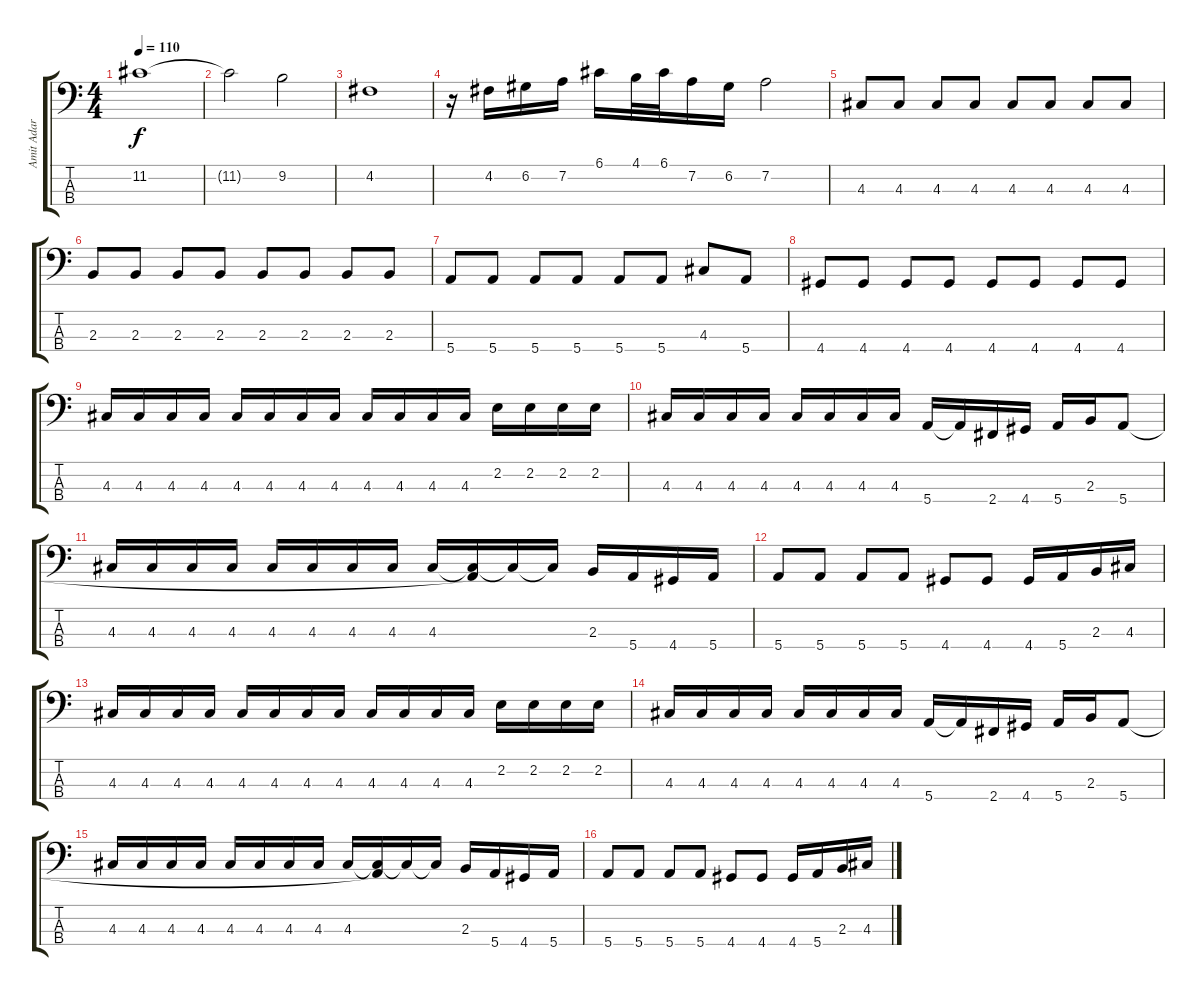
\track ("Amit Adar" "Amit Adar") {instrument electricbassfinger}
\staff {score tabs}
\tuning (G2 D2 A1 E1) {hide}
\ts (4 4)
\tempo 110
\tempo 100
\tempo 110
\clef f4
\ks c
11.2.1{dy f instrument electricbassfinger} |
11.2{t}.2 9.2.2 |
4.2.1 |
r.16 4.2.16 6.2.16 7.2.16 6.1.16 4.1.32 6.1.32 7.2.16 6.2.16 7.2.2 |
4.3.8 4.3.8 4.3.8 4.3.8 4.3.8 4.3.8 4.3.8 4.3.8 |
2.3.8 2.3.8 2.3.8 2.3.8 2.3.8 2.3.8 2.3.8 2.3.8 |
5.4.8 5.4.8 5.4.8 5.4.8 5.4.8 5.4.8 4.3.8 5.4.8 |
4.4.8 4.4.8 4.4.8 4.4.8 4.4.8 4.4.8 4.4.8 4.4.8 |
4.3.16 4.3.16 4.3.16 4.3.16 4.3.16 4.3.16 4.3.16 4.3.16 4.3.16 4.3.16 4.3.16 4.3.16 2.2.16 2.2.16 2.2.16 2.2.16 |
4.3.16 4.3.16 4.3.16 4.3.16 4.3.16 4.3.16 4.3.16 4.3.16 5.4.16 5.4{t}.16 2.4.16 4.4.16 5.4.16 2.3.16 5.4.8 |
4.3.16 4.3.16 4.3.16 4.3.16 4.3.16 4.3.16 4.3.16 4.3.16 4.3.16 (4.3{t} 5.4{t}).16 4.3{t}.16 4.3{t}.16 2.3.16 5.4.16 4.4.16 5.4.16 |
5.4.8 5.4.8 5.4.8 5.4.8 4.4.8 4.4.8 4.4.16 5.4.16 2.3.16 4.3.16 |
4.3.16 4.3.16 4.3.16 4.3.16 4.3.16 4.3.16 4.3.16 4.3.16 4.3.16 4.3.16 4.3.16 4.3.16 2.2.16 2.2.16 2.2.16 2.2.16 |
4.3.16 4.3.16 4.3.16 4.3.16 4.3.16 4.3.16 4.3.16 4.3.16 5.4.16 5.4{t}.16 2.4.16 4.4.16 5.4.16 2.3.16 5.4.8 |
4.3.16 4.3.16 4.3.16 4.3.16 4.3.16 4.3.16 4.3.16 4.3.16 4.3.16 (4.3{t} 5.4{t}).16 4.3{t}.16 4.3{t}.16 2.3.16 5.4.16 4.4.16 5.4.16 |
5.4.8 5.4.8 5.4.8 5.4.8 4.4.8 4.4.8 4.4.16 5.4.16 2.3.16 4.3.16
